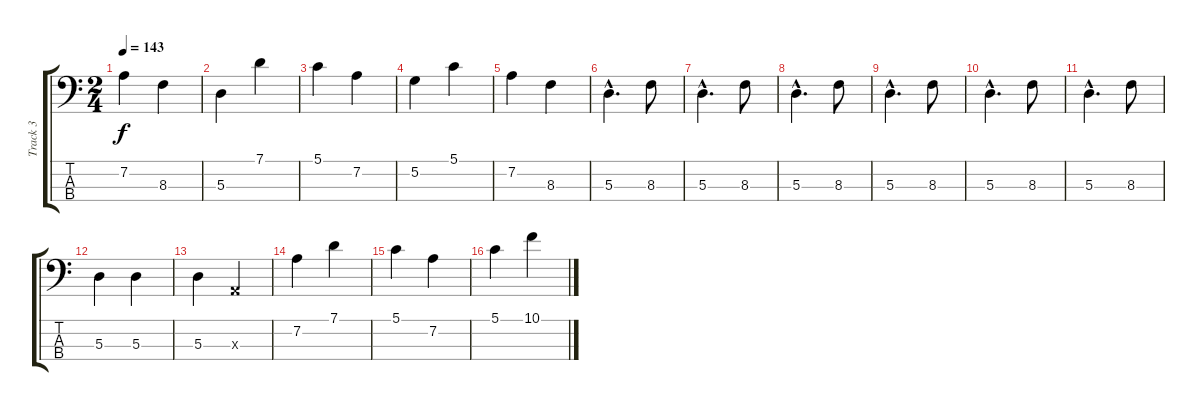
\track ("Track 3" "Track 3") {instrument acousticguitarnylon}
\staff {score tabs}
\tuning (G2 D2 A1 E1) {hide}
\ts (2 4)
\tempo 143
\clef f4
\ks c
7.2.4{dy f} 8.3.4 |
5.3.4 7.1.4 |
5.1.4 7.2.4 |
5.2.4 5.1.4 |
7.2.4 8.3.4 |
5.3{hac}.4{d} 8.3.8 |
5.3{hac}.4{d} 8.3.8 |
5.3{hac}.4{d} 8.3.8 |
5.3{hac}.4{d} 8.3.8 |
5.3{hac}.4{d} 8.3.8 |
5.3{hac}.4{d} 8.3.8 |
5.3.4 5.3.4 |
5.3.4 0.3{x}.4 |
7.2.4 7.1.4 |
5.1.4 7.2.4 |
5.1.4 10.1.4
